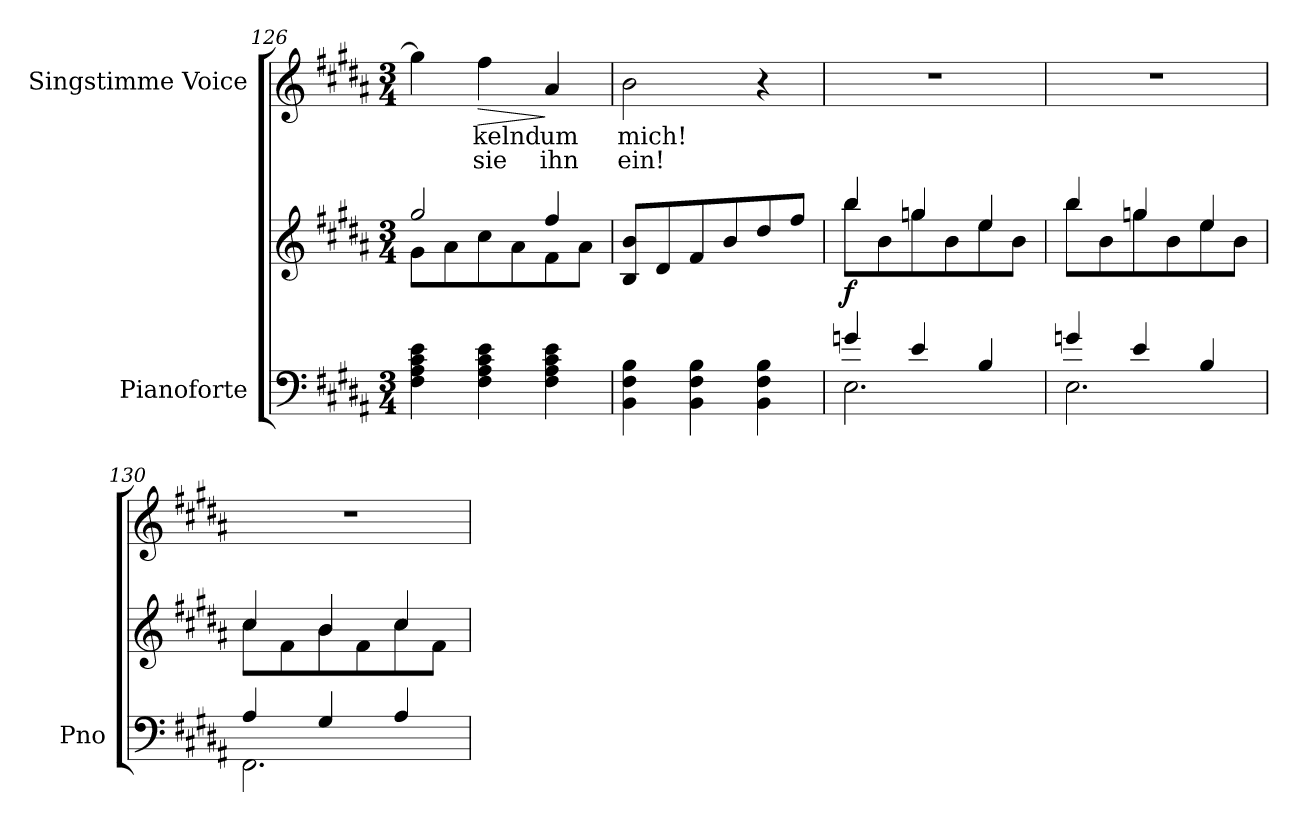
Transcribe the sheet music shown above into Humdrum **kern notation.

**kern	**kern	**dynam	**kern	**text	**text	**dynam
*part2	*part2	*part2	*part1	*part1	*part1	*part1
*staff3	*staff2	*staff2/3	*staff1	*staff1	*staff1	*staff1
*I"Pianoforte	*	*	*I"Singstimme Voice	*	*	*
*I'Pno	*	*	*	*	*	*
*clefF4	*clefG2	*	*clefG2	*	*	*
*k[f#c#g#d#a#]	*k[f#c#g#d#a#]	*	*k[f#c#g#d#a#]	*	*	*
*M3/4	*M3/4	*	*M3/4	*	*	*
=126	=126	=126	=126	=126	=126	=126
*	*^	*	*	*	*	*
4F#\ 4A#\ 4c#\ 4e\	2gg#/	8g#\L	.	4gg#\]	.	.	.
.	.	8a#\	.	.	.	.	.
!	!	!	!	!	!LO:LY:b	!LO:LY:b	!LO:HP:b
4F#\ 4A#\ 4c#\ 4e\	.	8cc#\	.	4ff#\	-kelnd	sie	>
.	.	8a#\	.	.	.	.	.
!	!	!	!	!	!LO:LY:b	!LO:LY:b	!
4F#\ 4A#\ 4c#\ 4e\	4ff#/	8f#\	.	4a#/	um	ihn	]
.	.	8a#\J	.	.	.	.	.
!!LO:LB:g=z
=127	=127	=127	=127	=127	=127	=127	=127
!	!	!	!	!	!LO:LY:b	!LO:LY:b	!
*	*v	*v	*	*	*	*	*
4BB\ 4F#\ 4B\	8B/ 8b/L	.	2b\	mich!	ein!	.
.	8d#/	.	.	.	.	.
4BB\ 4F#\ 4B\	8f#/	.	.	.	.	.
.	8b/	.	.	.	.	.
4BB\ 4F#\ 4B\	8dd#/	.	4r	.	.	.
.	8ff#/J	.	.	.	.	.
=128	=128	=128	=128	=128	=128	=128
*^	*^	*	*	*	*	*
!	!	!	!	!LO:DY:a=2	!	!	!	!
4gn/	2.E\	4bb/	8bb\L	f	2.r	.	.	.
.	.	.	8b\	.	.	.	.	.
4e/	.	4ggn/	8gg\	.	.	.	.	.
.	.	.	8b\	.	.	.	.	.
4B/	.	4ee/	8ee\	.	.	.	.	.
.	.	.	8b\J	.	.	.	.	.
!!LO:LB:g=z
=129	=129	=129	=129	=129	=129	=129	=129	=129
4gn/	2.E\	4bb/	8bb\L	.	2.r	.	.	.
.	.	.	8b\	.	.	.	.	.
4e/	.	4ggn/	8gg\	.	.	.	.	.
.	.	.	8b\	.	.	.	.	.
4B/	.	4ee/	8ee\	.	.	.	.	.
.	.	.	8b\J	.	.	.	.	.
=130	=130	=130	=130	=130	=130	=130	=130	=130
4A#/	2.FF#\	4cc#/	8cc#\L	.	2.r	.	.	.
.	.	.	8f#\	.	.	.	.	.
4G#/	.	4b/	8b\	.	.	.	.	.
.	.	.	8f#\	.	.	.	.	.
4A#/	.	4cc#/	8cc#\	.	.	.	.	.
.	.	.	8f#\J	.	.	.	.	.
*v	*v	*	*	*	*	*	*	*
*	*v	*v	*	*	*	*	*
=	=	=	=	=	=	=
*-	*-	*-	*-	*-	*-	*-
